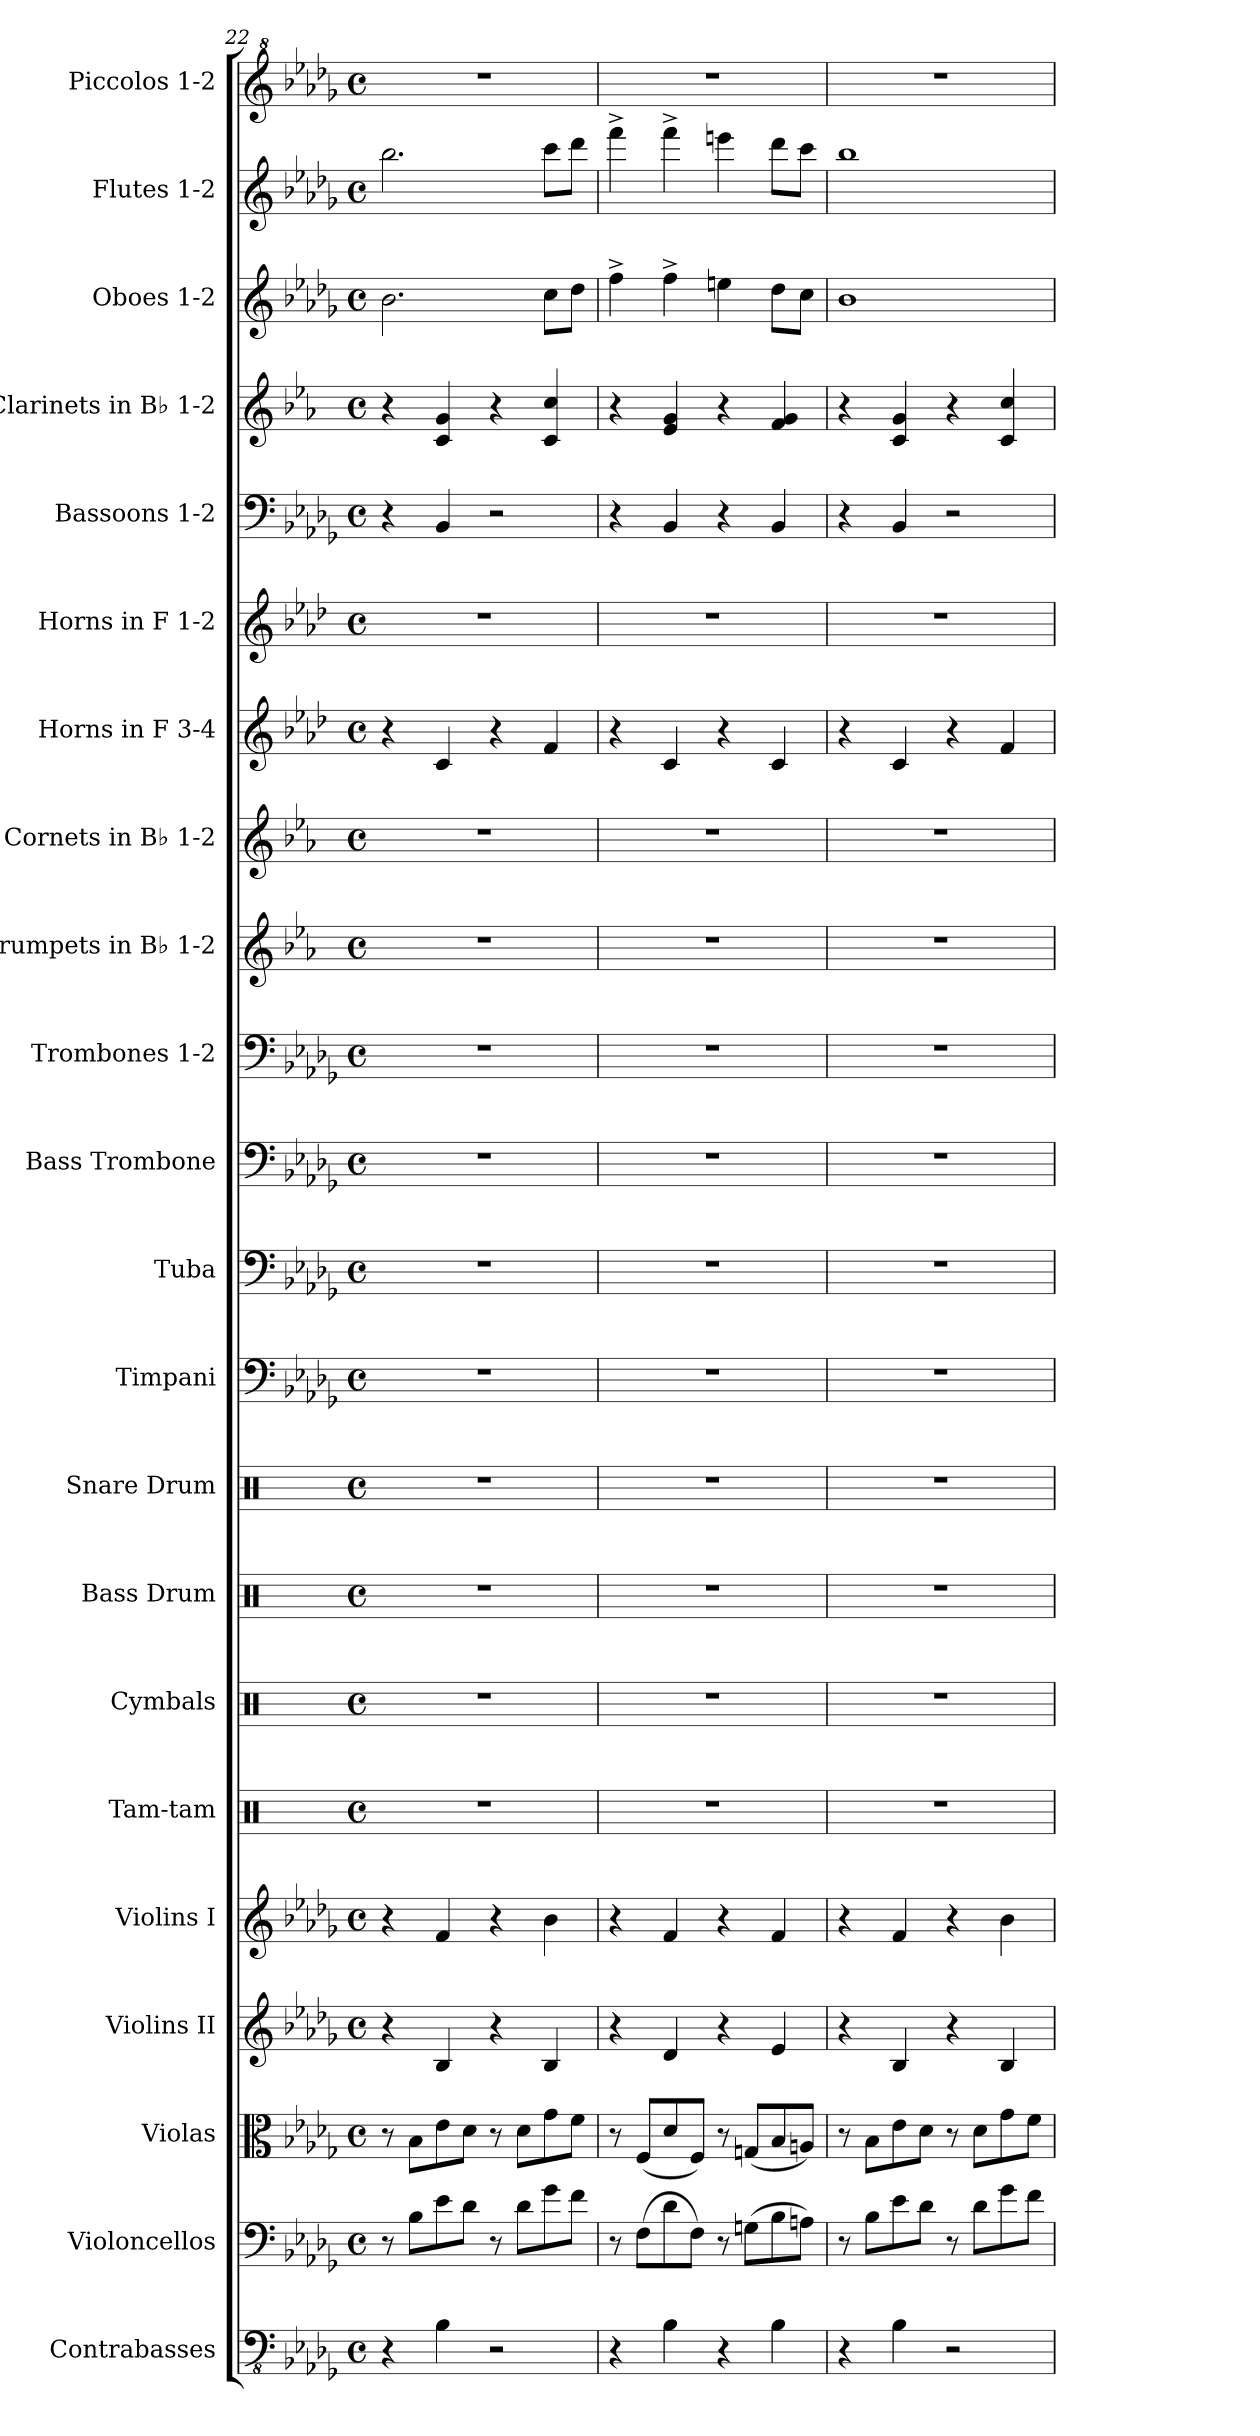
**kern	**kern	**kern	**kern	**kern	**kern	**kern	**kern	**kern	**kern	**kern	**kern	**kern	**kern	**kern	**kern	**kern	**kern	**kern	**kern	**kern	**kern
*part22	*part21	*part20	*part19	*part18	*part17	*part16	*part15	*part14	*part13	*part12	*part11	*part10	*part9	*part8	*part7	*part6	*part5	*part4	*part3	*part2	*part1
*staff22	*staff21	*staff20	*staff19	*staff18	*staff17	*staff16	*staff15	*staff14	*staff13	*staff12	*staff11	*staff10	*staff9	*staff8	*staff7	*staff6	*staff5	*staff4	*staff3	*staff2	*staff1
*I"Contrabasses	*I"Violoncellos	*I"Violas	*I"Violins II	*I"Violins I	*I"Tam-tam	*I"Cymbals	*I"Bass Drum	*I"Snare Drum	*I"Timpani	*I"Tuba	*I"Bass Trombone	*I"Trombones 1-2	*I"Trumpets in B♭ 1-2	*I"Cornets in B♭ 1-2	*I"Horns in F 3-4	*I"Horns in F 1-2	*I"Bassoons 1-2	*I"Clarinets in B♭ 1-2	*I"Oboes 1-2	*I"Flutes 1-2	*I"Piccolos 1-2
*I'Cbs.	*I'Vcs.	*I'Vlas.	*I'Vlns. II	*I'Vlns. I	*I'Tam-tam	*I'Cym.	*I'B. Dr.	*I'Sn. Dr.	*I'Timp.	*I'Tba.	*I'B. Tbn.	*	*	*	*	*	*I'Bsn. 1-2	*	*I'Ob. 1-2	*I'Fl. 1-2	*I'Picc. 1-2
!!LO:PB:g=z
*clefFv4	*clefF4	*clefC3	*clefG2	*clefG2	*clefX	*clefX	*clefX	*clefX	*clefF4	*clefF4	*clefF4	*clefF4	*clefG2	*clefG2	*clefG2	*clefG2	*clefF4	*clefG2	*clefG2	*clefG2	*clefG^2
*	*	*	*	*	*	*	*	*	*	*	*	*	*ITrd1c2	*ITrd1c2	*ITrd4c7	*ITrd4c7	*	*ITrd1c2	*	*	*ITrd-7c-12
*k[b-e-a-d-g-]	*k[b-e-a-d-g-]	*k[b-e-a-d-g-]	*k[b-e-a-d-g-]	*k[b-e-a-d-g-]	*k[]	*k[]	*k[]	*k[]	*k[b-e-a-d-g-]	*k[b-e-a-d-g-]	*k[b-e-a-d-g-]	*k[b-e-a-d-g-]	*k[b-e-a-d-g-]	*k[b-e-a-d-g-]	*k[b-e-a-d-g-]	*k[b-e-a-d-g-]	*k[b-e-a-d-g-]	*k[b-e-a-d-g-]	*k[b-e-a-d-g-]	*k[b-e-a-d-g-]	*k[b-e-a-d-g-]
*M4/4	*M4/4	*M4/4	*M4/4	*M4/4	*M4/4	*M4/4	*M4/4	*M4/4	*M4/4	*M4/4	*M4/4	*M4/4	*M4/4	*M4/4	*M4/4	*M4/4	*M4/4	*M4/4	*M4/4	*M4/4	*M4/4
*met(c)	*met(c)	*met(c)	*met(c)	*met(c)	*met(c)	*met(c)	*met(c)	*met(c)	*met(c)	*met(c)	*met(c)	*met(c)	*met(c)	*met(c)	*met(c)	*met(c)	*met(c)	*met(c)	*met(c)	*met(c)	*met(c)
=22	=22	=22	=22	=22	=22	=22	=22	=22	=22	=22	=22	=22	=22	=22	=22	=22	=22	=22	=22	=22	=22
4r	8r	8r	4r	4r	1r	1r	1r	1r	1r	1r	1r	1r	1r	1r	4r	1r	4r	4r	2.b-\	2.bb-\	1r
.	8B-\L	8B-\L	.	.	.	.	.	.	.	.	.	.	.	.	.	.	.	.	.	.	.
4BB-\	8e-\	8e-\	4B-/	4f/	.	.	.	.	.	.	.	.	.	.	4F/	.	4BB-/	4B-/ 4f/	.	.	.
.	8d-\J	8d-\J	.	.	.	.	.	.	.	.	.	.	.	.	.	.	.	.	.	.	.
2r	8r	8r	4r	4r	.	.	.	.	.	.	.	.	.	.	4r	.	2r	4r	.	.	.
.	8d-\L	8d-\L	.	.	.	.	.	.	.	.	.	.	.	.	.	.	.	.	.	.	.
.	8g-\	8g-\	4B-/	4b-\	.	.	.	.	.	.	.	.	.	.	4B-/	.	.	4B-/ 4b-/	8cc\L	8ccc\L	.
.	8f\J	8f\J	.	.	.	.	.	.	.	.	.	.	.	.	.	.	.	.	8dd-\J	8ddd-\J	.
=23	=23	=23	=23	=23	=23	=23	=23	=23	=23	=23	=23	=23	=23	=23	=23	=23	=23	=23	=23	=23	=23
4r	8r	8r	4r	4r	1r	1r	1r	1r	1r	1r	1r	1r	1r	1r	4r	1r	4r	4r	4ff^\	4fff^\	1r
.	(8F\L	(8F/L	.	.	.	.	.	.	.	.	.	.	.	.	.	.	.	.	.	.	.
4BB-\	8d-\	8d-/	4d-/	4f/	.	.	.	.	.	.	.	.	.	.	4F/	.	4BB-/	4d-/ 4f/	4ff^\	4fff^\	.
.	8F\J)	8F/J)	.	.	.	.	.	.	.	.	.	.	.	.	.	.	.	.	.	.	.
4r	8r	8r	4r	4r	.	.	.	.	.	.	.	.	.	.	4r	.	4r	4r	4een\	4eeen\	.
.	(8Gn\L	(8Gn/L	.	.	.	.	.	.	.	.	.	.	.	.	.	.	.	.	.	.	.
4BB-\	8B-\	8B-/	4e-/	4f/	.	.	.	.	.	.	.	.	.	.	4F/	.	4BB-/	4e-/ 4f/	8dd-\L	8ddd-\L	.
.	8An\J)	8An/J)	.	.	.	.	.	.	.	.	.	.	.	.	.	.	.	.	8cc\J	8ccc\J	.
=24	=24	=24	=24	=24	=24	=24	=24	=24	=24	=24	=24	=24	=24	=24	=24	=24	=24	=24	=24	=24	=24
4r	8r	8r	4r	4r	1r	1r	1r	1r	1r	1r	1r	1r	1r	1r	4r	1r	4r	4r	1b-	1bb-	1r
.	8B-\L	8B-\L	.	.	.	.	.	.	.	.	.	.	.	.	.	.	.	.	.	.	.
4BB-\	8e-\	8e-\	4B-/	4f/	.	.	.	.	.	.	.	.	.	.	4F/	.	4BB-/	4B-/ 4f/	.	.	.
.	8d-\J	8d-\J	.	.	.	.	.	.	.	.	.	.	.	.	.	.	.	.	.	.	.
2r	8r	8r	4r	4r	.	.	.	.	.	.	.	.	.	.	4r	.	2r	4r	.	.	.
.	8d-\L	8d-\L	.	.	.	.	.	.	.	.	.	.	.	.	.	.	.	.	.	.	.
.	8g-\	8g-\	4B-/	4b-\	.	.	.	.	.	.	.	.	.	.	4B-/	.	.	4B-/ 4b-/	.	.	.
.	8f\J	8f\J	.	.	.	.	.	.	.	.	.	.	.	.	.	.	.	.	.	.	.
=	=	=	=	=	=	=	=	=	=	=	=	=	=	=	=	=	=	=	=	=	=
*-	*-	*-	*-	*-	*-	*-	*-	*-	*-	*-	*-	*-	*-	*-	*-	*-	*-	*-	*-	*-	*-
